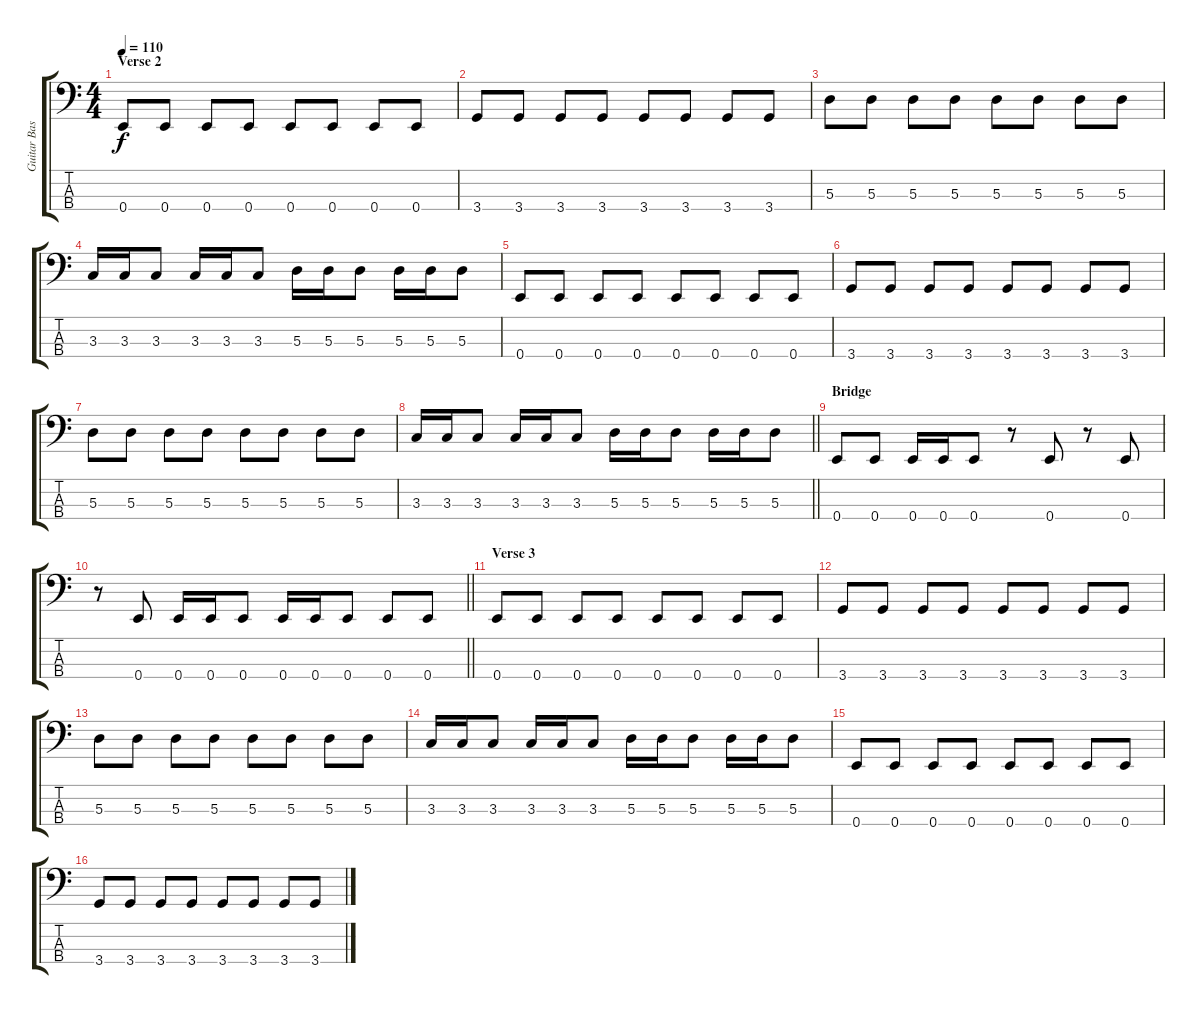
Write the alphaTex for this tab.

\track ("Guitar Bass" "Guitar Bas") {instrument electricbassfinger}
\staff {score tabs}
\tuning (G2 D2 A1 E1) {hide}
\ts (4 4)
\section ("" "Verse 2")
\tempo 110
\clef f4
\ks c
0.4.8{dy f} 0.4.8 0.4.8 0.4.8 0.4.8 0.4.8 0.4.8 0.4.8 |
3.4.8 3.4.8 3.4.8 3.4.8 3.4.8 3.4.8 3.4.8 3.4.8 |
5.3.8 5.3.8 5.3.8 5.3.8 5.3.8 5.3.8 5.3.8 5.3.8 |
3.3.16 3.3.16 3.3.8 3.3.16 3.3.16 3.3.8 5.3.16 5.3.16 5.3.8 5.3.16 5.3.16 5.3.8 |
0.4.8 0.4.8 0.4.8 0.4.8 0.4.8 0.4.8 0.4.8 0.4.8 |
3.4.8 3.4.8 3.4.8 3.4.8 3.4.8 3.4.8 3.4.8 3.4.8 |
5.3.8 5.3.8 5.3.8 5.3.8 5.3.8 5.3.8 5.3.8 5.3.8 |
\barLineRight lightlight
3.3.16 3.3.16 3.3.8 3.3.16 3.3.16 3.3.8 5.3.16 5.3.16 5.3.8 5.3.16 5.3.16 5.3.8 |
\section ("" "Bridge")
0.4.8 0.4.8 0.4.16 0.4.16 0.4.8 r.8 0.4.8 r.8 0.4.8 |
\barLineRight lightlight
r.8 0.4.8 0.4.16 0.4.16 0.4.8 0.4.16 0.4.16 0.4.8 0.4.8 0.4.8 |
\section ("" "Verse 3")
0.4.8 0.4.8 0.4.8 0.4.8 0.4.8 0.4.8 0.4.8 0.4.8 |
3.4.8 3.4.8 3.4.8 3.4.8 3.4.8 3.4.8 3.4.8 3.4.8 |
5.3.8 5.3.8 5.3.8 5.3.8 5.3.8 5.3.8 5.3.8 5.3.8 |
3.3.16 3.3.16 3.3.8 3.3.16 3.3.16 3.3.8 5.3.16 5.3.16 5.3.8 5.3.16 5.3.16 5.3.8 |
0.4.8 0.4.8 0.4.8 0.4.8 0.4.8 0.4.8 0.4.8 0.4.8 |
3.4.8 3.4.8 3.4.8 3.4.8 3.4.8 3.4.8 3.4.8 3.4.8
